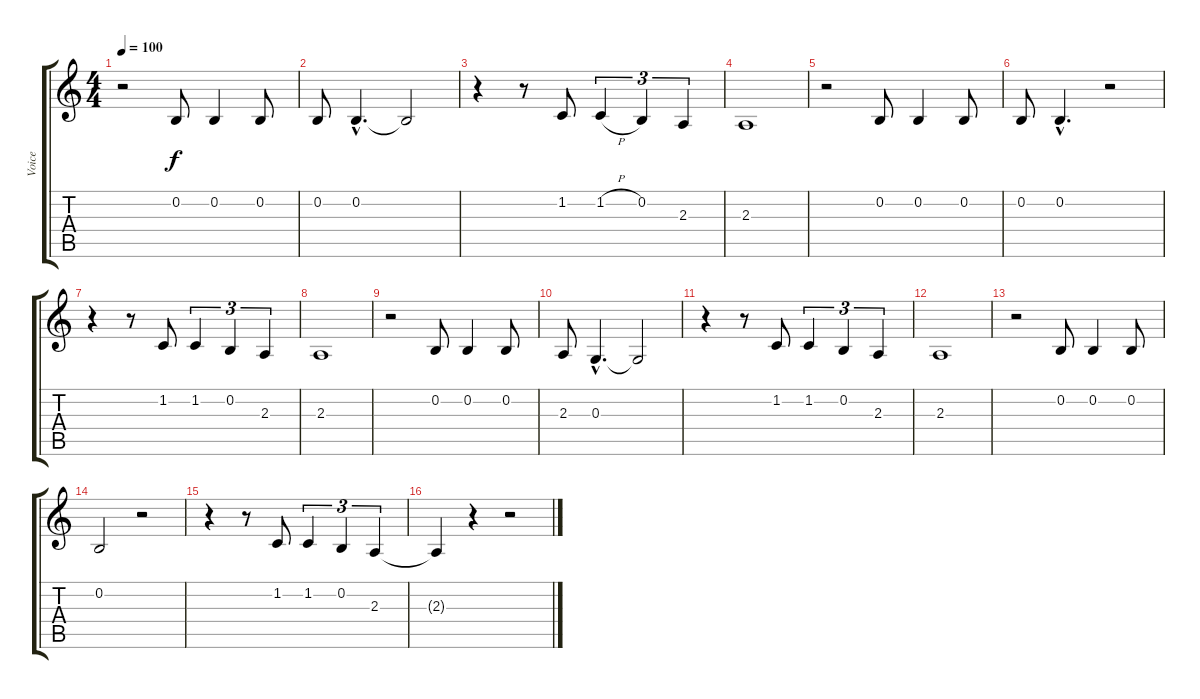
\track ("Voice" "Voice") {instrument cello}
\staff {score tabs}
\tuning (E4 B3 G3 D3 A2 E2) {hide}
\ts (4 4)
\tempo 100
\clef g2
\ks c
r.2{dy f} 0.2.8 0.2.4 0.2.8 |
0.2.8 0.2{hac}.4{d} 0.2{t}.2 |
r.4 r.8 1.2.8 1.2{h}.4{tu (3 2)} 0.2.4{tu (3 2)} 2.3.4{tu (3 2)} |
2.3.1 |
r.2 0.2.8 0.2.4 0.2.8 |
0.2.8 0.2{hac}.4{d} r.2 |
r.4 r.8 1.2.8 1.2.4{tu (3 2)} 0.2.4{tu (3 2)} 2.3.4{tu (3 2)} |
2.3.1 |
r.2 0.2.8 0.2.4 0.2.8 |
2.3.8 0.3{hac}.4{d} 0.3{t}.2 |
r.4 r.8 1.2.8 1.2.4{tu (3 2)} 0.2.4{tu (3 2)} 2.3.4{tu (3 2)} |
2.3.1 |
r.2 0.2.8 0.2.4 0.2.8 |
0.2.2 r.2 |
r.4 r.8 1.2.8 1.2.4{tu (3 2)} 0.2.4{tu (3 2)} 2.3.4{tu (3 2)} |
2.3{t}.4 r.4 r.2
